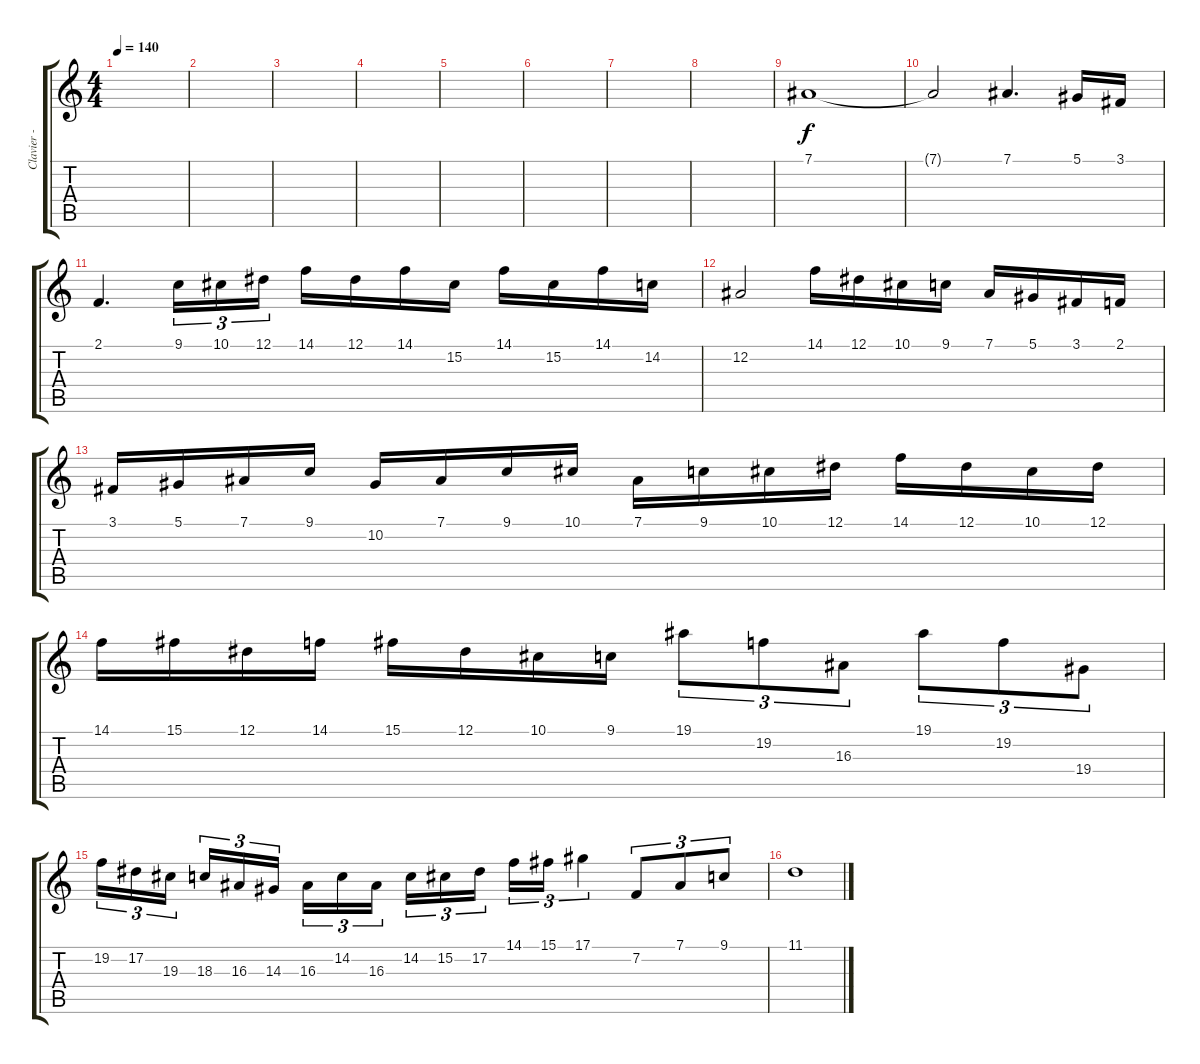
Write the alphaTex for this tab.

\track ("Clavier - Jens Johansson" "Clavier - ") {instrument stringensemble1}
\staff {score tabs}
\tuning (Eb4 Bb3 Gb3 Db3 Ab2 Eb2) {hide}
\ts (4 4)
\tempo 140
\clef g2
\ks c
|
|
|
|
|
|
|
|
7.1.1{instrument synthbrass1} |
7.1{t}.2 7.1.4{d} 5.1.16 3.1.16 |
2.1.4{d} 9.1.16{tu (3 2)} 10.1.16{tu (3 2)} 12.1.16{tu (3 2)} 14.1.16 12.1.16 14.1.16 15.2.16 14.1.16 15.2.16 14.1.16 14.2.16 |
12.2.2 14.1.16 12.1.16 10.1.16 9.1.16 7.1.16 5.1.16 3.1.16 2.1.16 |
3.1.16 5.1.16 7.1.16 9.1.16 10.2.16 7.1.16 9.1.16 10.1.16 7.1.16 9.1.16 10.1.16 12.1.16 14.1.16 12.1.16 10.1.16 12.1.16 |
14.1.16 15.1.16 12.1.16 14.1.16 15.1.16 12.1.16 10.1.16 9.1.16 19.1.8{tu (3 2)} 19.2.8{tu (3 2)} 16.3.8{tu (3 2)} 19.1.8{tu (3 2)} 19.2.8{tu (3 2)} 19.4.8{tu (3 2)} |
19.2.16{tu (3 2)} 17.2.16{tu (3 2)} 19.3.16{tu (3 2) beam splitsecondary} 18.3.16{tu (3 2)} 16.3.16{tu (3 2)} 14.3.16{tu (3 2)} 16.3.16{tu (3 2)} 14.2.16{tu (3 2)} 16.3.16{tu (3 2) beam splitsecondary} 14.2.16{tu (3 2)} 15.2.16{tu (3 2)} 17.2.16{tu (3 2)} 14.1.16{tu (3 2)} 15.1.16{tu (3 2)} 17.1.4{tu (3 2)} 7.2.8{tu (3 2)} 7.1.8{tu (3 2)} 9.1.8{tu (3 2)} |
11.1.1
